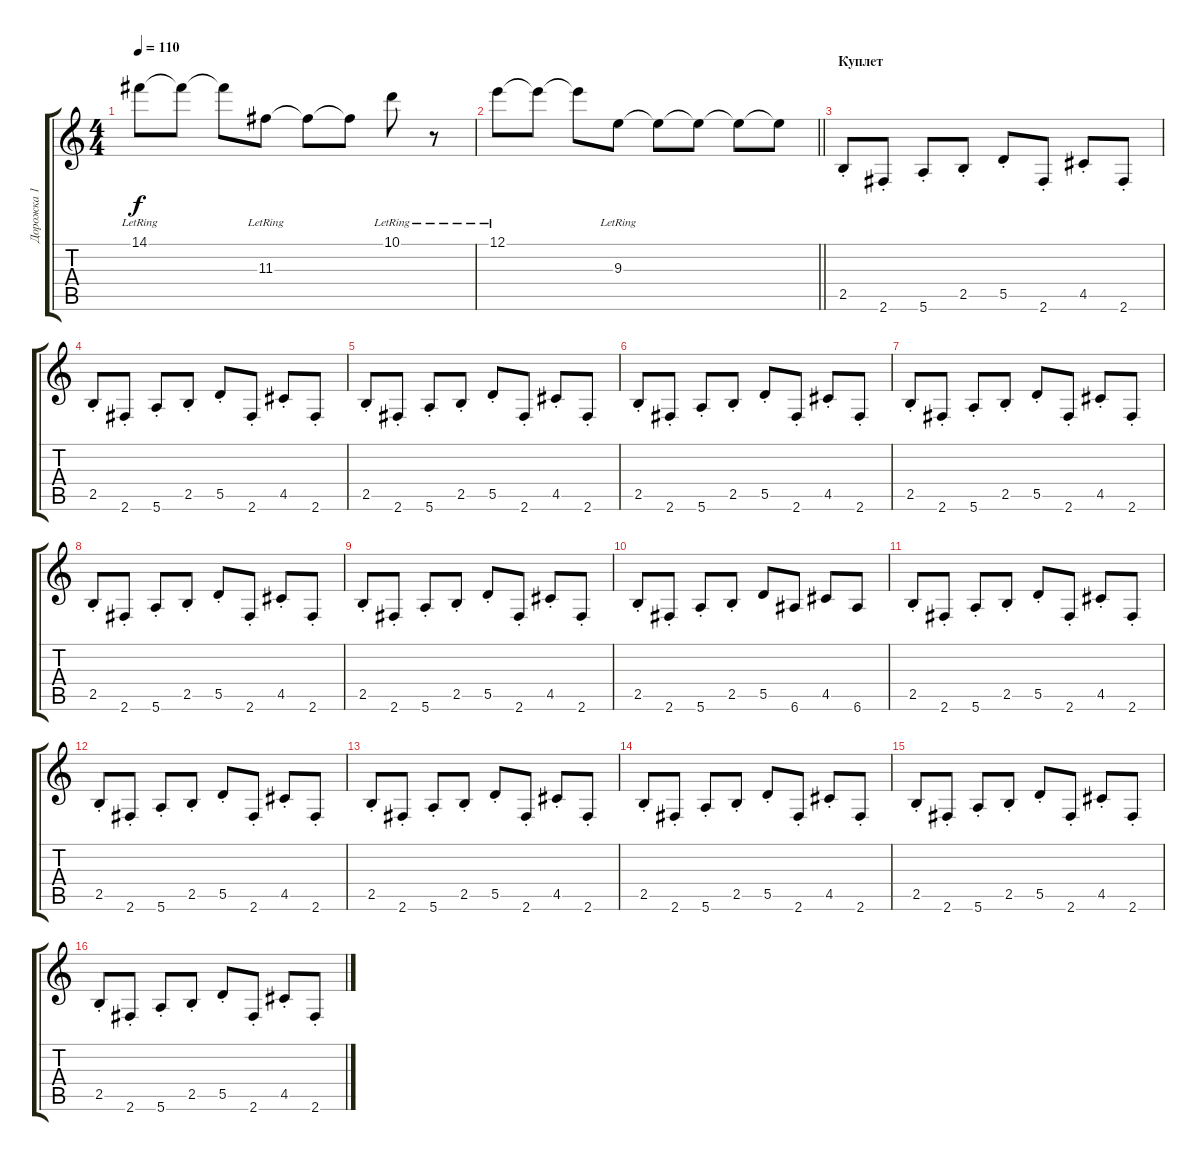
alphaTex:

\track ("Дорожка 1" "Дорожка 1") {instrument acousticguitarsteel}
\staff {score tabs}
\tuning (E4 B3 G3 D3 A2 E2) {hide}
\ts (4 4)
\tempo 110
\clef g2
\ks c
14.1{lr}.8{dy f} 14.1{t}.8 14.1{t}.8 11.3{lr}.8 11.3{t}.8 11.3{t}.8 10.1{lr}.8 r.8 |
\barLineRight lightlight
12.1{lr}.8 12.1{t}.8 12.1{t}.8 9.3{lr}.8 9.3{t}.8 9.3{t}.8 9.3{t}.8 9.3{t}.8 |
\section ("" "Куплет")
2.5{st}.8{volume 12} 2.6{st}.8 5.6{st}.8 2.5{st}.8 5.5{st}.8 2.6{st}.8 4.5{st}.8 2.6{st}.8 |
2.5{st}.8 2.6{st}.8 5.6{st}.8 2.5{st}.8 5.5{st}.8 2.6{st}.8 4.5{st}.8 2.6{st}.8 |
2.5{st}.8 2.6{st}.8 5.6{st}.8 2.5{st}.8 5.5{st}.8 2.6{st}.8 4.5{st}.8 2.6{st}.8 |
2.5{st}.8 2.6{st}.8 5.6{st}.8 2.5{st}.8 5.5{st}.8 2.6{st}.8 4.5{st}.8 2.6{st}.8 |
2.5{st}.8 2.6{st}.8 5.6{st}.8 2.5{st}.8 5.5{st}.8 2.6{st}.8 4.5{st}.8 2.6{st}.8 |
2.5{st}.8 2.6{st}.8 5.6{st}.8 2.5{st}.8 5.5{st}.8 2.6{st}.8 4.5{st}.8 2.6{st}.8 |
2.5{st}.8 2.6{st}.8 5.6{st}.8 2.5{st}.8 5.5{st}.8 2.6{st}.8 4.5{st}.8 2.6{st}.8 |
2.5{st}.8 2.6{st}.8 5.6{st}.8 2.5{st}.8 5.5.8 6.6.8 4.5.8 6.6.8 |
2.5{st}.8 2.6{st}.8 5.6{st}.8 2.5{st}.8 5.5{st}.8 2.6{st}.8 4.5{st}.8 2.6{st}.8 |
2.5{st}.8 2.6{st}.8 5.6{st}.8 2.5{st}.8 5.5{st}.8 2.6{st}.8 4.5{st}.8 2.6{st}.8 |
2.5{st}.8 2.6{st}.8 5.6{st}.8 2.5{st}.8 5.5{st}.8 2.6{st}.8 4.5{st}.8 2.6{st}.8 |
2.5{st}.8 2.6{st}.8 5.6{st}.8 2.5{st}.8 5.5{st}.8 2.6{st}.8 4.5{st}.8 2.6{st}.8 |
2.5{st}.8 2.6{st}.8 5.6{st}.8 2.5{st}.8 5.5{st}.8 2.6{st}.8 4.5{st}.8 2.6{st}.8 |
2.5{st}.8 2.6{st}.8 5.6{st}.8 2.5{st}.8 5.5{st}.8 2.6{st}.8 4.5{st}.8 2.6{st}.8
